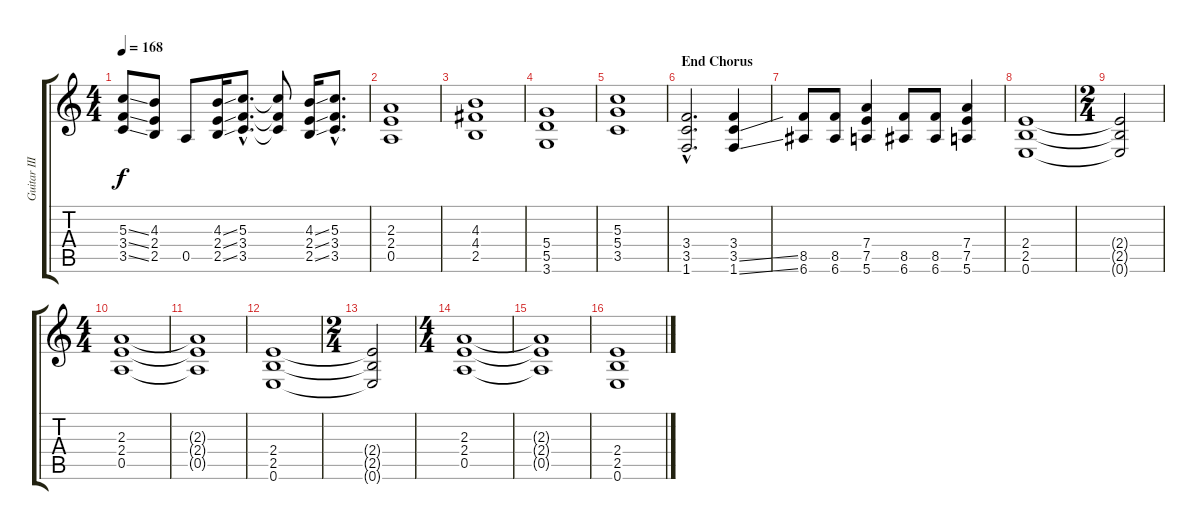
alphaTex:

\track ("Guitar III" "Guitar III") {instrument distortionguitar}
\staff {score tabs}
\tuning (E4 B3 G3 D3 A2 E2) {hide}
\ts (4 4)
\tempo 168
\clef g2
\ks c
(5.3{ss} 3.4{ss} 3.5{ss}).8{dy f} (4.3 2.4 2.5).8 0.5.8 (4.3{ss} 2.4{ss} 2.5{ss}).16 (5.3{hac} 3.4{hac} 3.5{hac}).8{d} (5.3{t} 3.4{t} 3.5{t}).8 (4.3{ss} 2.4{ss} 2.5{ss}).16 (5.3{hac} 3.4{hac} 3.5{hac}).8{d} |
(2.3 2.4 0.5).1 |
(4.3 4.4 2.5).1 |
(5.4 5.5 3.6).1 |
(5.3 5.4 3.5).1 |
\section ("" "End Chorus")
(3.4{hac} 3.5{hac} 1.6{hac}).2{d} (3.4 3.5{ss} 1.6{ss}).4 |
(8.5 6.6).8 (8.5 6.6).8 (7.4 7.5 5.6).4 (8.5 6.6).8 (8.5 6.6).8 (7.4 7.5 5.6).4 |
(2.4 2.5 0.6).1 |
\ts (2 4)
(2.4{t} 2.5{t} 0.6{t}).2 |
\ts (4 4)
(2.3 2.4 0.5).1 |
(2.3{t} 2.4{t} 0.5{t}).1 |
(2.4 2.5 0.6).1 |
\ts (2 4)
(2.4{t} 2.5{t} 0.6{t}).2 |
\ts (4 4)
(2.3 2.4 0.5).1 |
(2.3{t} 2.4{t} 0.5{t}).1 |
(2.4 2.5 0.6).1
